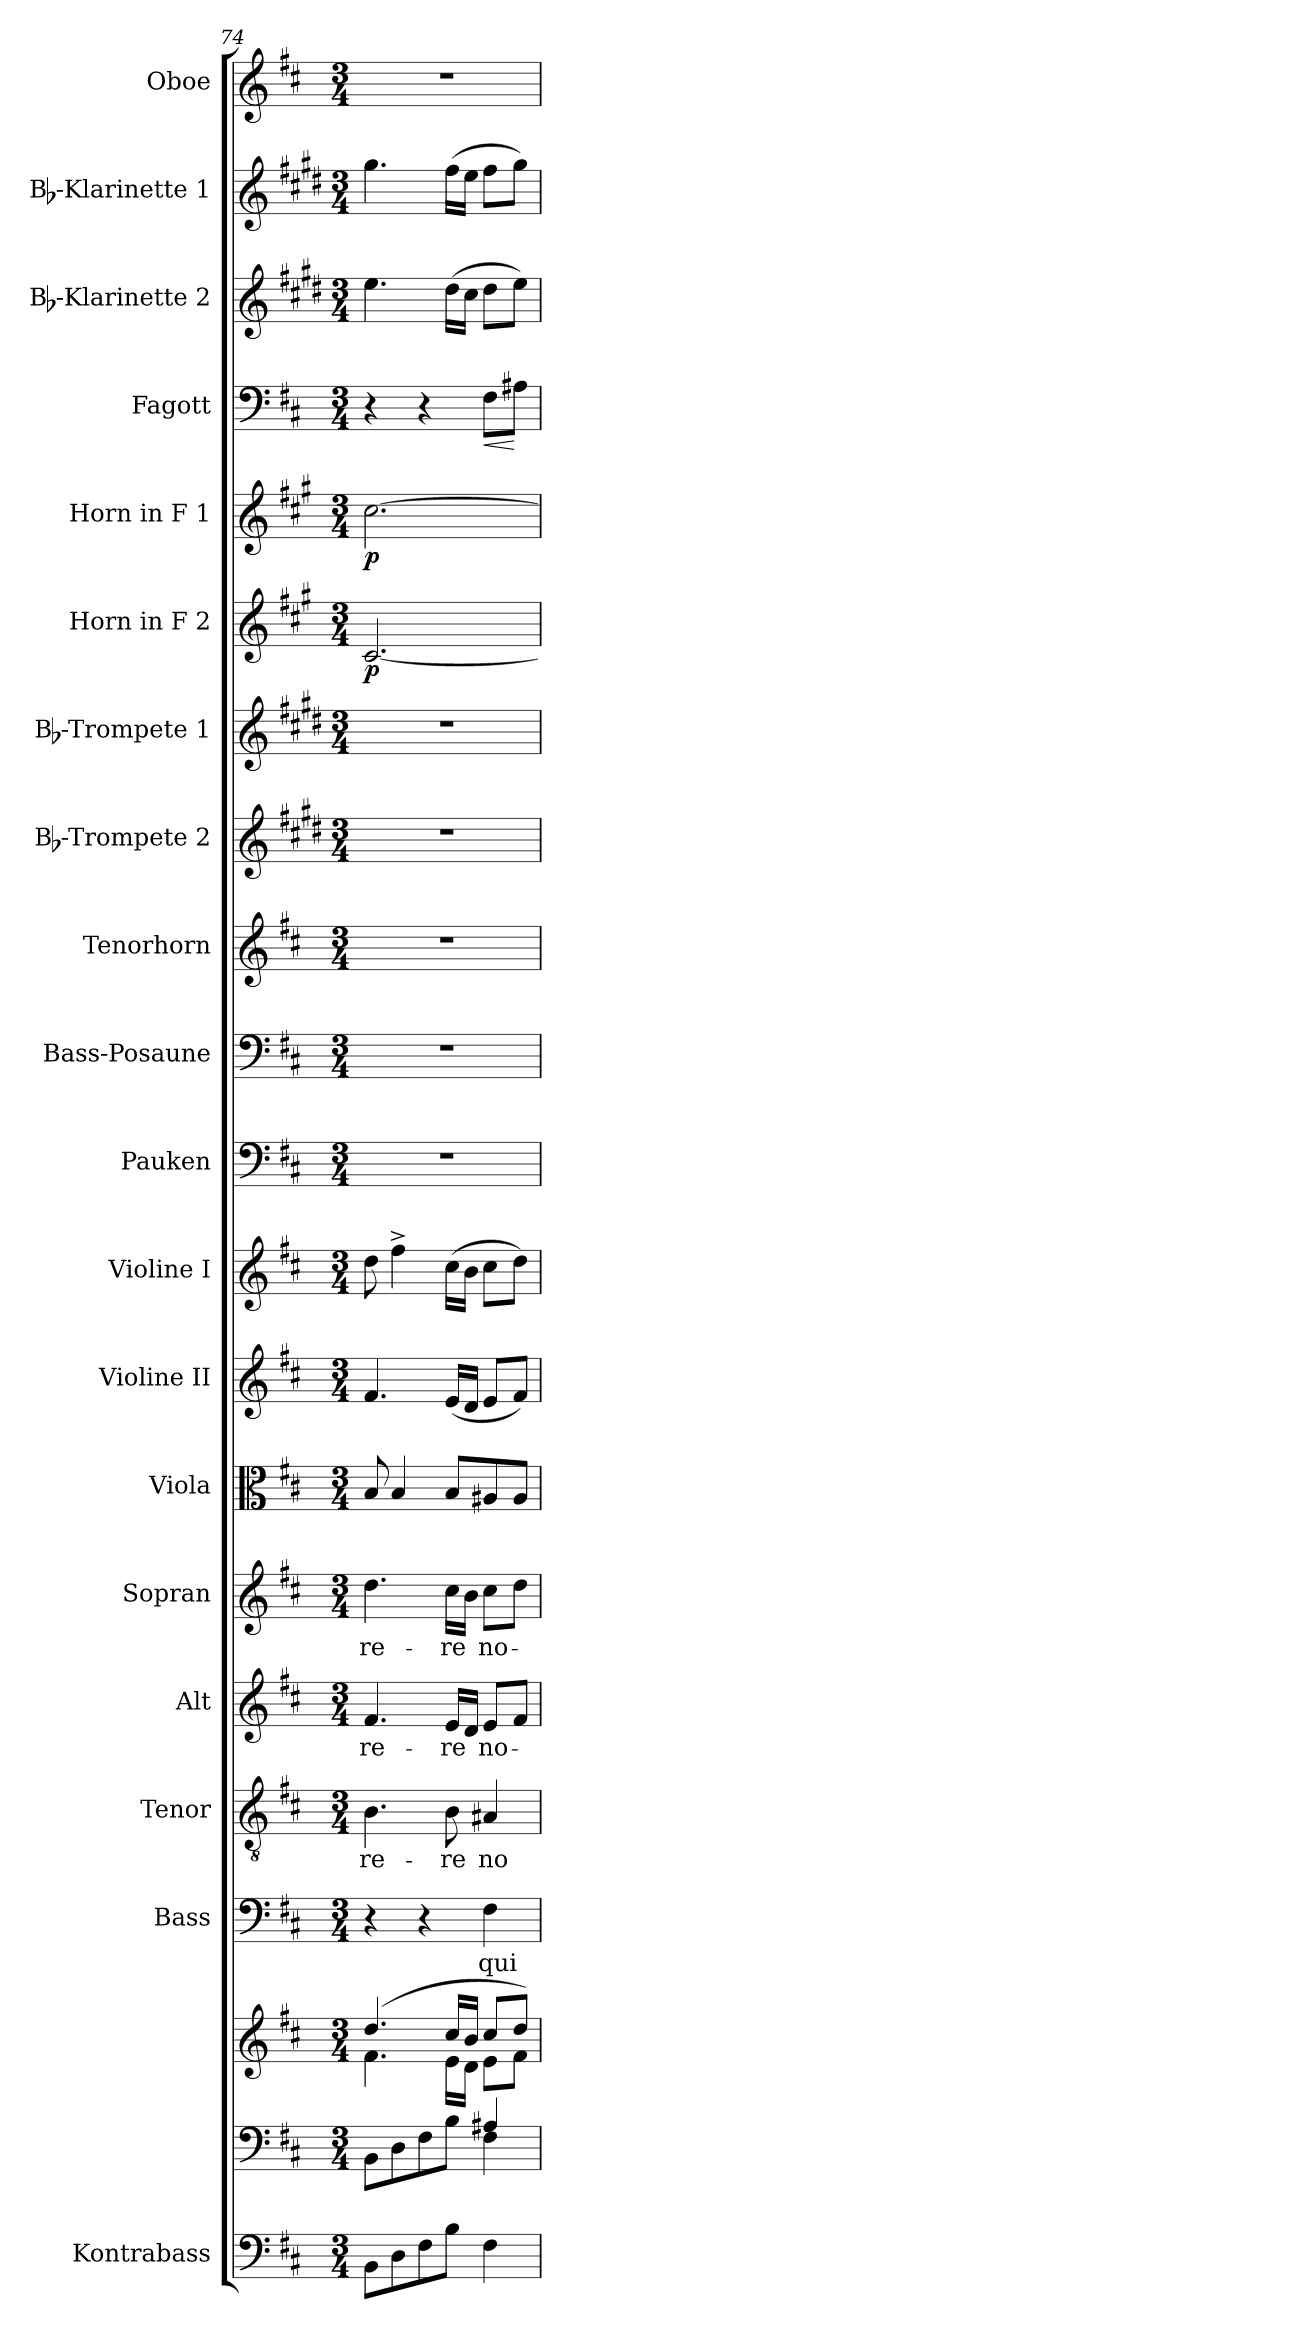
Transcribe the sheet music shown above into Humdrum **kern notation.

**kern	**kern	**kern	**kern	**text	**kern	**text	**kern	**text	**kern	**text	**kern	**kern	**kern	**kern	**kern	**kern	**kern	**kern	**kern	**dynam	**kern	**dynam	**kern	**dynam	**kern	**kern	**kern
*part20	*part19	*part19	*part18	*part18	*part17	*part17	*part16	*part16	*part15	*part15	*part14	*part13	*part12	*part11	*part10	*part9	*part8	*part7	*part6	*part6	*part5	*part5	*part4	*part4	*part3	*part2	*part1
*staff21	*staff20	*staff19	*staff18	*staff18	*staff17	*staff17	*staff16	*staff16	*staff15	*staff15	*staff14	*staff13	*staff12	*staff11	*staff10	*staff9	*staff8	*staff7	*staff6	*staff6	*staff5	*staff5	*staff4	*staff4	*staff3	*staff2	*staff1
*I"Kontrabass	*	*	*I"Bass	*	*I"Tenor	*	*I"Alt	*	*I"Sopran	*	*I"Viola	*I"Violine II	*I"Violine I	*I"Pauken	*I"Bass-Posaune	*I"Tenorhorn	*I"Bb-Trompete 2	*I"Bb-Trompete 1	*I"Horn in F 2	*	*I"Horn in F 1	*	*I"Fagott	*	*I"Bb-Klarinette 2	*I"Bb-Klarinette 1	*I"Oboe
*I'Kb.	*	*	*I'B.	*	*I'T.	*	*I'A.	*	*I'S.	*	*I'Vla.	*I'Vl. II	*I'Vl. I	*I'Pk.	*I'B. Pos.	*I'T. Hrn.	*I'Bb Trp. 2	*I'Bb Trp. 1	*	*	*	*	*I'Fg.	*	*I'Bb Kl. 2	*I'Bb Kl. 1	*I'Ob.
*clefF4	*clefF4	*clefG2	*clefF4	*	*clefGv2	*	*clefG2	*	*clefG2	*	*clefC3	*clefG2	*clefG2	*clefF4	*clefF4	*clefG2	*clefG2	*clefG2	*clefG2	*	*clefG2	*	*clefF4	*	*clefG2	*clefG2	*clefG2
*ITrd7c12	*	*	*	*	*	*	*	*	*	*	*	*	*	*	*	*ITrd8c14	*ITrd1c2	*ITrd1c2	*ITrd4c7	*	*ITrd4c7	*	*	*	*ITrd1c2	*ITrd1c2	*
*k[f#c#]	*k[f#c#]	*k[f#c#]	*k[f#c#]	*	*k[f#c#]	*	*k[f#c#]	*	*k[f#c#]	*	*k[f#c#]	*k[f#c#]	*k[f#c#]	*k[f#c#]	*k[f#c#]	*k[f#c#]	*k[f#c#]	*k[f#c#]	*k[f#c#]	*	*k[f#c#]	*	*k[f#c#]	*	*k[f#c#]	*k[f#c#]	*k[f#c#]
*D:	*D:	*D:	*D:	*	*D:	*	*D:	*	*D:	*	*D:	*D:	*D:	*D:	*D:	*D:	*D:	*D:	*D:	*	*D:	*	*D:	*	*D:	*D:	*D:
*M3/4	*M3/4	*M3/4	*M3/4	*	*M3/4	*	*M3/4	*	*M3/4	*	*M3/4	*M3/4	*M3/4	*M3/4	*M3/4	*M3/4	*M3/4	*M3/4	*M3/4	*	*M3/4	*	*M3/4	*	*M3/4	*M3/4	*M3/4
=74	=74	=74	=74	=74	=74	=74	=74	=74	=74	=74	=74	=74	=74	=74	=74	=74	=74	=74	=74	=74	=74	=74	=74	=74	=74	=74	=74
*	*^	*^	*	*	*	*	*	*	*	*	*	*	*	*	*	*	*	*	*	*	*	*	*	*	*	*	*
!	!	!	!	!	!	!	!	!LO:LY:b	!	!LO:LY:b	!	!LO:LY:b	!	!	!	!	!	!	!	!	!	!LO:DY:b	!	!LO:DY:b	!	!	!	!	!
8BBB\L	2ryy	8BB\L	(4.dd/	4.f#\	4r	.	4.B\	-re-	4.f#/	-re-	4.dd\	-re-	8B/	4.f#/	8dd\	2.r	2.r	2.r	2.r	2.r	[2.F#/	p	[2.f#\	p	4r	.	4.dd\	4.ff#\	2.r
8DD\	.	8D\	.	.	.	.	.	.	.	.	.	.	4B/	.	4ff#^>\	.	.	.	.	.	.	.	.	.	.	.	.	.	.
8FF#\	.	8F#\	.	.	4r	.	.	.	.	.	.	.	.	.	.	.	.	.	.	.	.	.	.	.	4r	.	.	.	.
!	!	!	!	!	!	!	!	!LO:LY:b	!	!LO:LY:b	!	!LO:LY:b	!	!	!	!	!	!	!	!	!	!	!	!	!	!	!	!	!
8BB\J	.	8B\J	16cc#/LL	16e\LL	.	.	8B\	-re	16e/LL	-re	16cc#\LL	-re	8B/L	(<16e/LL	(>16cc#\LL	.	.	.	.	.	.	.	.	.	.	.	(>16cc#\LL	(>16ee\LL	.
.	.	.	16b/JJ	16d\JJ	.	.	.	.	16d/JJ	.	16b\JJ	.	.	16d/JJ	16b\JJ	.	.	.	.	.	.	.	.	.	.	.	16b\JJ	16dd\JJ	.
!	!	!	!	!	!	!LO:LY:b	!	!LO:LY:b	!	!LO:LY:b	!	!LO:LY:b	!	!	!	!	!	!	!	!	!	!	!	!	!	!LO:HP:b	!	!	!
4FF#\	4A#X/	4F#\	8cc#/L	8e\L	4F#\	qui	4A#X/	no-	8e/L	no-	8cc#\L	no-	8A#X/	8e/L	8cc#\L	.	.	.	.	.	.	.	.	.	8F#\L	<	8cc#\L	8ee\L	.
.	.	.	8dd/J)	8f#\J	.	.	.	.	8f#/J	.	8dd\J	.	8A#/J	8f#/J)	8dd\J)	.	.	.	.	.	.	.	.	.	8A#X\J	[	8dd\J)	8ff#\J)	.
*	*v	*v	*	*	*	*	*	*	*	*	*	*	*	*	*	*	*	*	*	*	*	*	*	*	*	*	*	*	*
*	*	*v	*v	*	*	*	*	*	*	*	*	*	*	*	*	*	*	*	*	*	*	*	*	*	*	*	*	*
=	=	=	=	=	=	=	=	=	=	=	=	=	=	=	=	=	=	=	=	=	=	=	=	=	=	=	=
*-	*-	*-	*-	*-	*-	*-	*-	*-	*-	*-	*-	*-	*-	*-	*-	*-	*-	*-	*-	*-	*-	*-	*-	*-	*-	*-	*-
